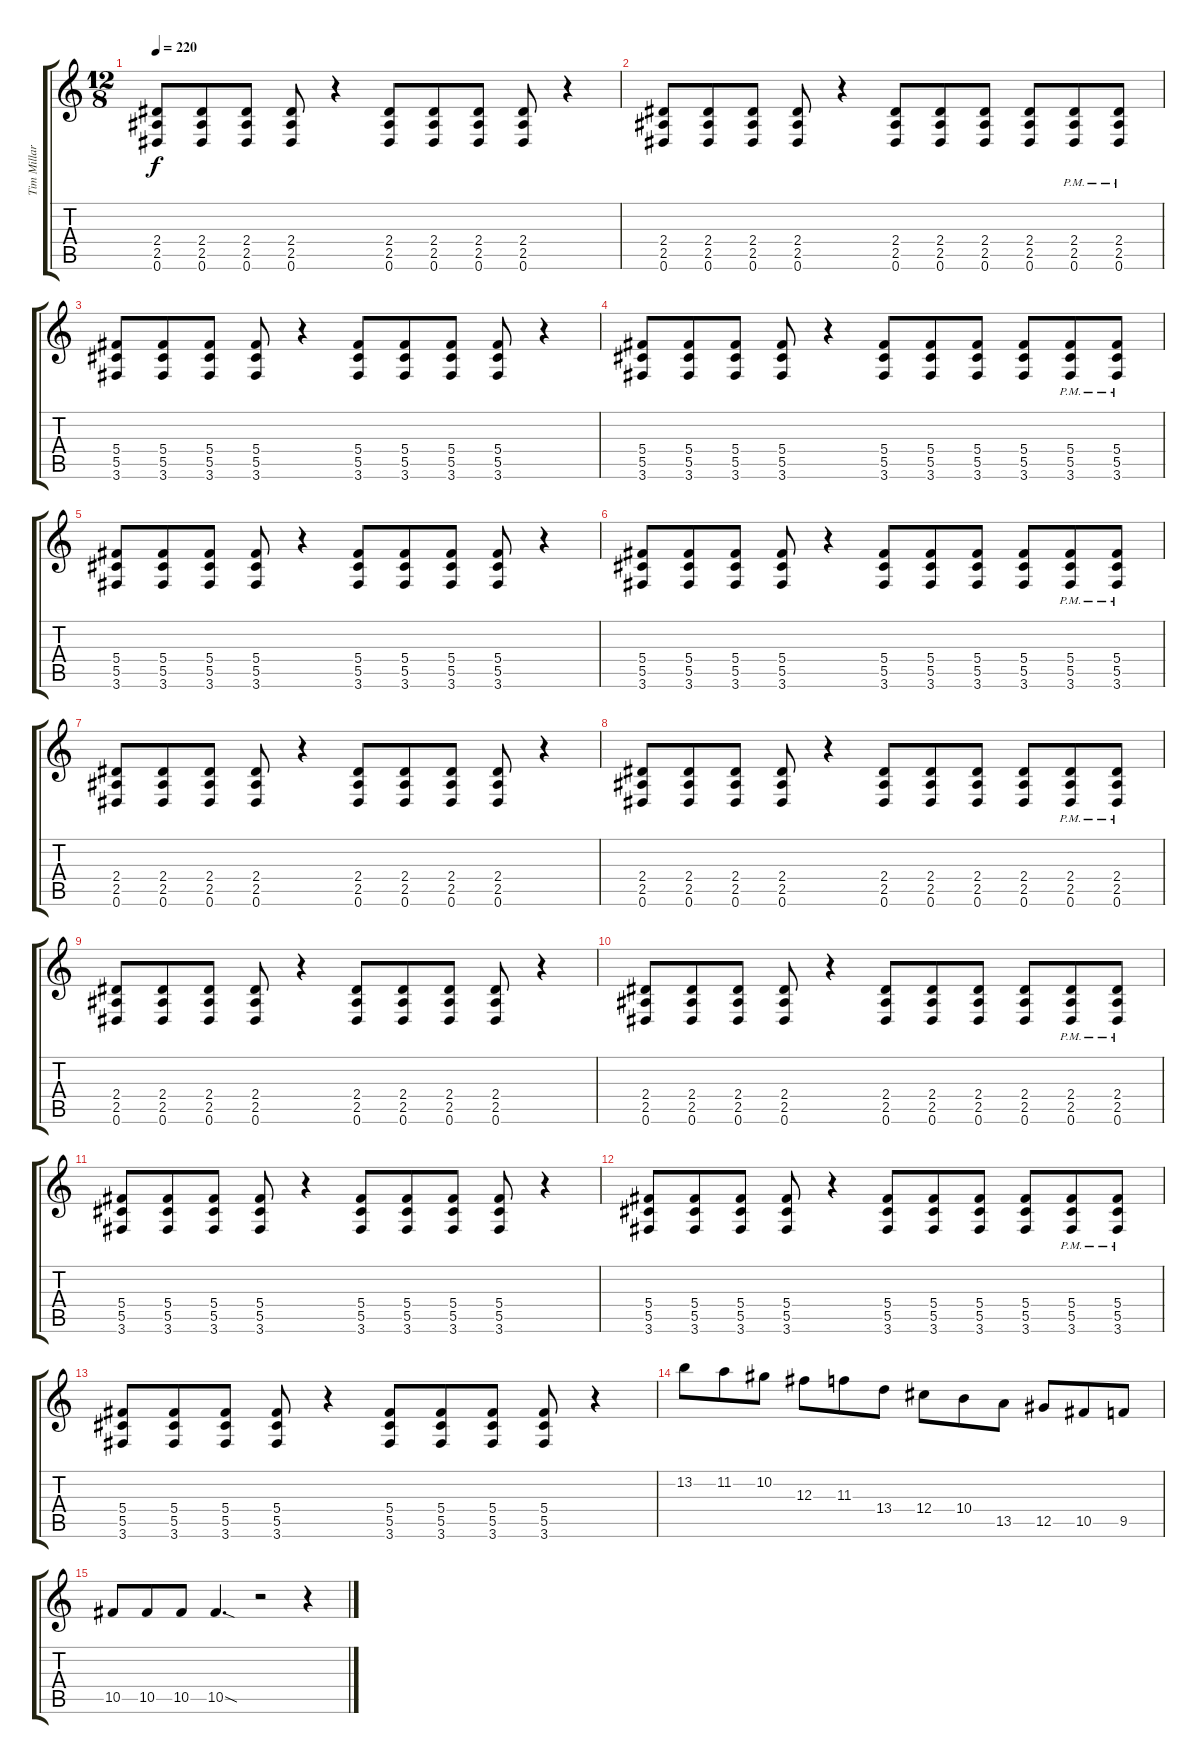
\track ("Tim Millar" "Tim Millar") {instrument distortionguitar}
\staff {score tabs}
\tuning (Eb4 Bb3 Gb3 Db3 Ab2 Eb2) {hide}
\ts (12 8)
\tempo 220
\clef g2
\ks c
(2.4 2.5 0.6).8{dy f} (2.4 2.5 0.6).8 (2.4 2.5 0.6).8 (2.4 2.5 0.6).8 r.4 (2.4 2.5 0.6).8 (2.4 2.5 0.6).8 (2.4 2.5 0.6).8 (2.4 2.5 0.6).8 r.4 |
(2.4 2.5 0.6).8 (2.4 2.5 0.6).8 (2.4 2.5 0.6).8 (2.4 2.5 0.6).8 r.4 (2.4 2.5 0.6).8 (2.4 2.5 0.6).8 (2.4 2.5 0.6).8 (2.4 2.5 0.6).8 (2.4{pm} 2.5{pm} 0.6{pm}).8 (2.4{pm} 2.5{pm} 0.6{pm}).8 |
(5.4 5.5 3.6).8 (5.4 5.5 3.6).8 (5.4 5.5 3.6).8 (5.4 5.5 3.6).8 r.4 (5.4 5.5 3.6).8 (5.4 5.5 3.6).8 (5.4 5.5 3.6).8 (5.4 5.5 3.6).8 r.4 |
(5.4 5.5 3.6).8 (5.4 5.5 3.6).8 (5.4 5.5 3.6).8 (5.4 5.5 3.6).8 r.4 (5.4 5.5 3.6).8 (5.4 5.5 3.6).8 (5.4 5.5 3.6).8 (5.4 5.5 3.6).8 (5.4{pm} 5.5{pm} 3.6{pm}).8 (5.4{pm} 5.5{pm} 3.6{pm}).8 |
(5.4 5.5 3.6).8 (5.4 5.5 3.6).8 (5.4 5.5 3.6).8 (5.4 5.5 3.6).8 r.4 (5.4 5.5 3.6).8 (5.4 5.5 3.6).8 (5.4 5.5 3.6).8 (5.4 5.5 3.6).8 r.4 |
(5.4 5.5 3.6).8 (5.4 5.5 3.6).8 (5.4 5.5 3.6).8 (5.4 5.5 3.6).8 r.4 (5.4 5.5 3.6).8 (5.4 5.5 3.6).8 (5.4 5.5 3.6).8 (5.4 5.5 3.6).8 (5.4{pm} 5.5{pm} 3.6{pm}).8 (5.4{pm} 5.5{pm} 3.6{pm}).8 |
(2.4 2.5 0.6).8 (2.4 2.5 0.6).8 (2.4 2.5 0.6).8 (2.4 2.5 0.6).8 r.4 (2.4 2.5 0.6).8 (2.4 2.5 0.6).8 (2.4 2.5 0.6).8 (2.4 2.5 0.6).8 r.4 |
(2.4 2.5 0.6).8 (2.4 2.5 0.6).8 (2.4 2.5 0.6).8 (2.4 2.5 0.6).8 r.4 (2.4 2.5 0.6).8 (2.4 2.5 0.6).8 (2.4 2.5 0.6).8 (2.4 2.5 0.6).8 (2.4{pm} 2.5{pm} 0.6{pm}).8 (2.4{pm} 2.5{pm} 0.6{pm}).8 |
(2.4 2.5 0.6).8 (2.4 2.5 0.6).8 (2.4 2.5 0.6).8 (2.4 2.5 0.6).8 r.4 (2.4 2.5 0.6).8 (2.4 2.5 0.6).8 (2.4 2.5 0.6).8 (2.4 2.5 0.6).8 r.4 |
(2.4 2.5 0.6).8 (2.4 2.5 0.6).8 (2.4 2.5 0.6).8 (2.4 2.5 0.6).8 r.4 (2.4 2.5 0.6).8 (2.4 2.5 0.6).8 (2.4 2.5 0.6).8 (2.4 2.5 0.6).8 (2.4{pm} 2.5{pm} 0.6{pm}).8 (2.4{pm} 2.5{pm} 0.6{pm}).8 |
(5.4 5.5 3.6).8 (5.4 5.5 3.6).8 (5.4 5.5 3.6).8 (5.4 5.5 3.6).8 r.4 (5.4 5.5 3.6).8 (5.4 5.5 3.6).8 (5.4 5.5 3.6).8 (5.4 5.5 3.6).8 r.4 |
(5.4 5.5 3.6).8 (5.4 5.5 3.6).8 (5.4 5.5 3.6).8 (5.4 5.5 3.6).8 r.4 (5.4 5.5 3.6).8 (5.4 5.5 3.6).8 (5.4 5.5 3.6).8 (5.4 5.5 3.6).8 (5.4{pm} 5.5{pm} 3.6{pm}).8 (5.4{pm} 5.5{pm} 3.6{pm}).8 |
(5.4 5.5 3.6).8 (5.4 5.5 3.6).8 (5.4 5.5 3.6).8 (5.4 5.5 3.6).8 r.4 (5.4 5.5 3.6).8 (5.4 5.5 3.6).8 (5.4 5.5 3.6).8 (5.4 5.5 3.6).8 r.4 |
13.2.8 11.2.8 10.2.8 12.3.8 11.3.8 13.4.8 12.4.8 10.4.8 13.5.8 12.5.8 10.5.8 9.5.8 |
10.5.8 10.5.8 10.5.8 10.5{sod}.4{d} r.2 r.4
